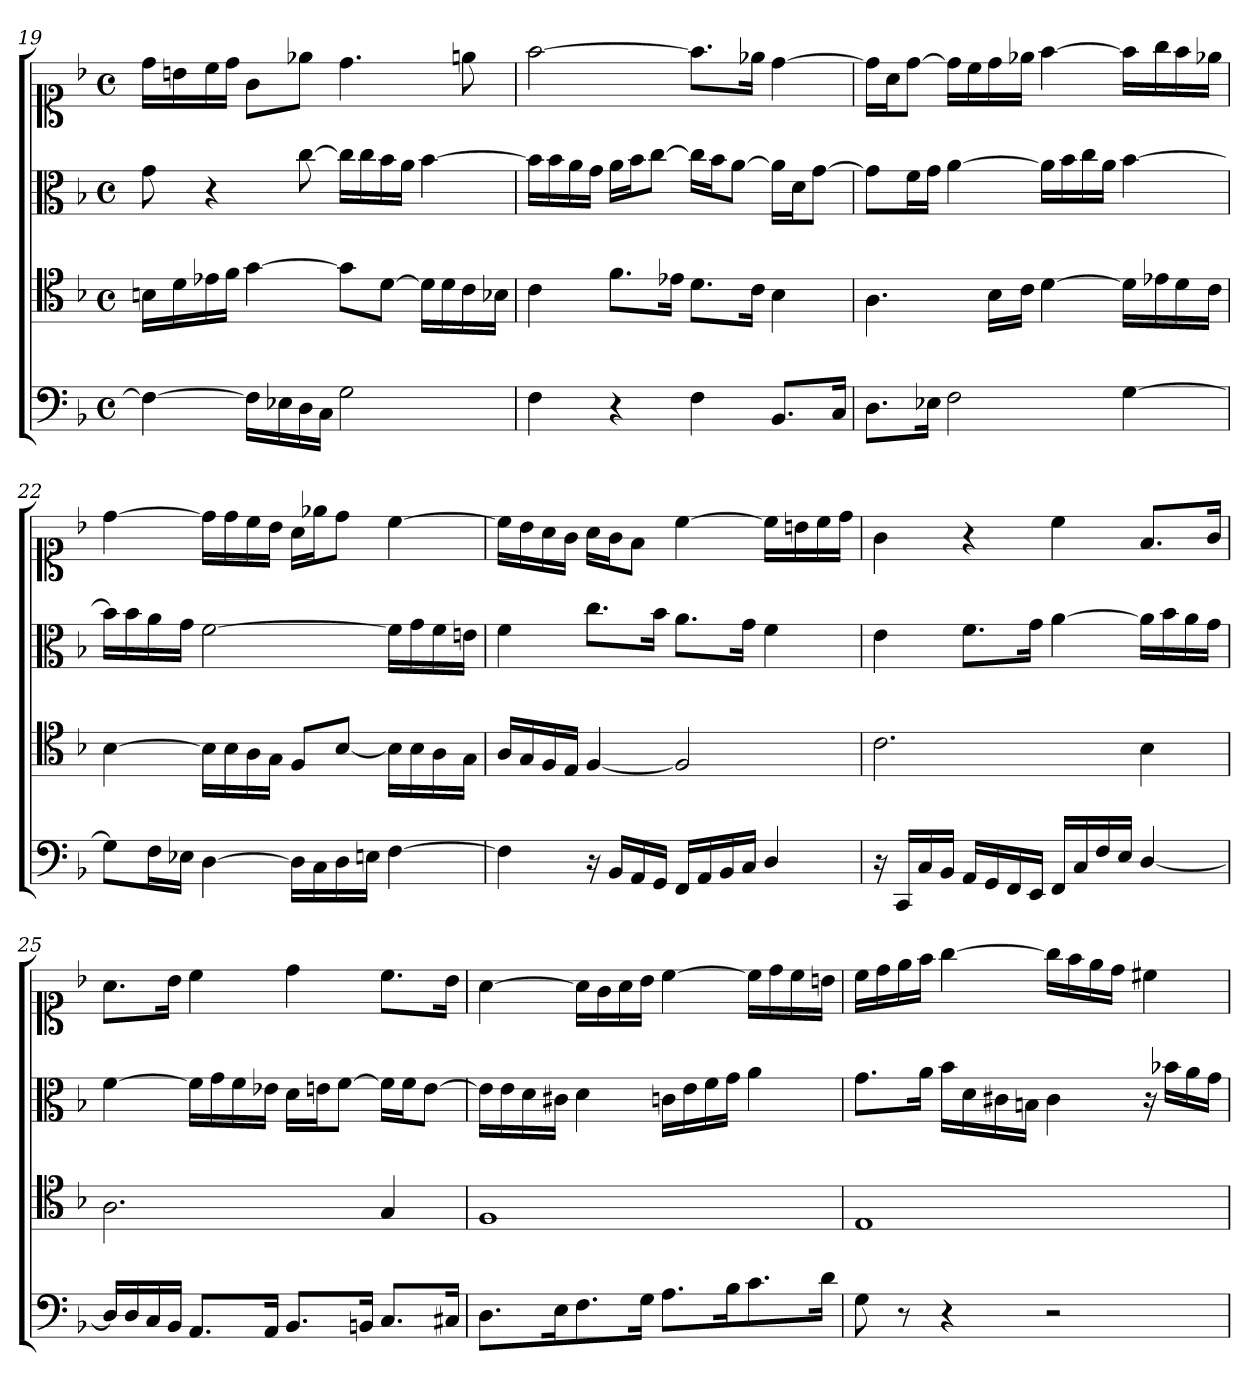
**kern	**kern	**kern	**kern
*part1	*part1	*part1	*part1
*staff4	*staff3	*staff2	*staff1
*clefF4	*clefC4	*clefC3	*clefC1
*k[b-]	*k[b-]	*k[b-]	*k[b-]
*d:	*d:	*d:	*d:
*M4/4	*M4/4	*M4/4	*M4/4
*met(c)	*met(c)	*met(c)	*met(c)
=19	=19	=19	=19
4F_	16BnLL	8g	16ddLL
.	16d	.	16bn
.	16e-X	4r	16cc
.	16fJJ	.	16ddJJ
16FLL]	[4g	.	8gL
16E-X	.	.	.
16D	.	[8cc	8ee-XJ
16CJJ	.	.	.
2G	8gL]	16ccLL]	4.dd
.	.	16cc	.
.	[8dJ	16b-	.
.	.	16aJJ	.
.	16dLL]	[4b-	.
.	16d	.	.
.	16c	.	8een
.	16B-XJJ	.	.
=20	=20	=20	=20
4F	4c	16b-LL]	[2ff
.	.	16b-	.
.	.	16a	.
.	.	16gJJ	.
4r	8.fL	16aLL	.
.	.	16b-J	.
.	.	[8ccJ	.
.	16e-XJk	.	.
4F	8.dL	16ccLL]	8.ffL]
.	.	16b-J	.
.	.	[8aJ	.
.	16cJk	.	16ee-XJk
8.BB-L	4B-	16aLL]	[4dd
.	.	16dJ	.
.	.	[8gJ	.
16CJk	.	.	.
=21	=21	=21	=21
8.DL	4.A	8gL]	16ddLL]
.	.	.	16aJ
.	.	16fL	[8ddJ
16E-XJk	.	16gJJ	.
2F	.	[4a	16ddLL]
.	.	.	16cc
.	16B-LL	.	16dd
.	16cJJ	.	16ee-XJJ
.	[4d	16aLL]	[4ff
.	.	16b-	.
.	.	16cc	.
.	.	16aJJ	.
[4G	16dLL]	[4b-	16ffLL]
.	16e-X	.	16gg
.	16d	.	16ff
.	16cJJ	.	16ee-XJJ
=22	=22	=22	=22
8GL]	[4B-	16b-LL]	[4dd
.	.	16b-	.
16FL	.	16a	.
16E-XJJ	.	16gJJ	.
[4D	16B-LL]	[2f	16ddLL]
.	16B-	.	16dd
.	16A	.	16cc
.	16GJJ	.	16b-JJ
16DLL]	8FL	.	16aLL
16C	.	.	16ee-XJ
16D	[8B-J	.	8ddJ
16EnJJ	.	.	.
[4F	16B-LL]	16fLL]	[4cc
.	16B-	16g	.
.	16A	16f	.
.	16GJJ	16enJJ	.
=23	=23	=23	=23
4F]	16ALL	4f	16ccLL]
.	16G	.	16b-
.	16F	.	16a
.	16EJJ	.	16gJJ
16r	[4F	8.ccL	16aLL
16BB-LL	.	.	16gJ
16AA	.	.	8fJ
16GGJJ	.	16b-Jk	.
16FFLL	2F]	8.aL	[4cc
16AA	.	.	.
16BB-	.	.	.
16CJJ	.	16gJk	.
4D/	.	4f	16ccLL]
.	.	.	16bn
.	.	.	16cc
.	.	.	16ddJJ
=24	=24	=24	=24
16r	2.c	4e	4g
16CCLL	.	.	.
16C	.	.	.
16BB-JJ	.	.	.
16AALL	.	8.fL	4r
16GG	.	.	.
16FF	.	.	.
16EEJJ	.	16gJk	.
16FFLL	.	[4a	4cc
16C	.	.	.
16F	.	.	.
16EJJ	.	.	.
[4D/	4B-	16aLL]	8.fL
.	.	16b-	.
.	.	16a	.
.	.	16gJJ	16gJk
=25	=25	=25	=25
16DLL]	2.A	[4f	8.aL
16D	.	.	.
16C	.	.	.
16BB-JJ	.	.	16b-Jk
8.AAL	.	16fLL]	4cc
.	.	16g	.
.	.	16f	.
16AAJk	.	16e-XJJ	.
8.BB-L	.	16dLL	4dd
.	.	16enJ	.
.	.	[8fJ	.
16BBnJk	.	.	.
8.CL	4G	16fLL]	8.ccL
.	.	16fJ	.
.	.	[8eJ	.
16C#XJk	.	.	16b-Jk
=26	=26	=26	=26
8.DL	1F	16eLL]	[4a
.	.	16e	.
.	.	16d	.
16EK	.	16c#XJJ	.
8.F	.	4d	16aLL]
.	.	.	16g
.	.	.	16a
16GJk	.	.	16b-JJ
8.AL	.	16cnLL	[4cc
.	.	16e	.
.	.	16f	.
16B-K	.	16gJJ	.
8.c	.	4a	16ccLL]
.	.	.	16dd
.	.	.	16cc
16dJk	.	.	16bnJJ
=27	=27	=27	=27
8G	1E	8.gL	16ccLL
.	.	.	16dd
8r	.	.	16ee
.	.	16aJk	16ffJJ
4r	.	16b-LL	[4gg
.	.	16d	.
.	.	16c#X	.
.	.	16BnJJ	.
2r	.	4c#	16ggLL]
.	.	.	16ff
.	.	.	16ee
.	.	.	16ddJJ
.	.	16r	4cc#X
.	.	16b-XLL	.
.	.	16a	.
.	.	16gJJ	.
=	=	=	=
*-	*-	*-	*-
